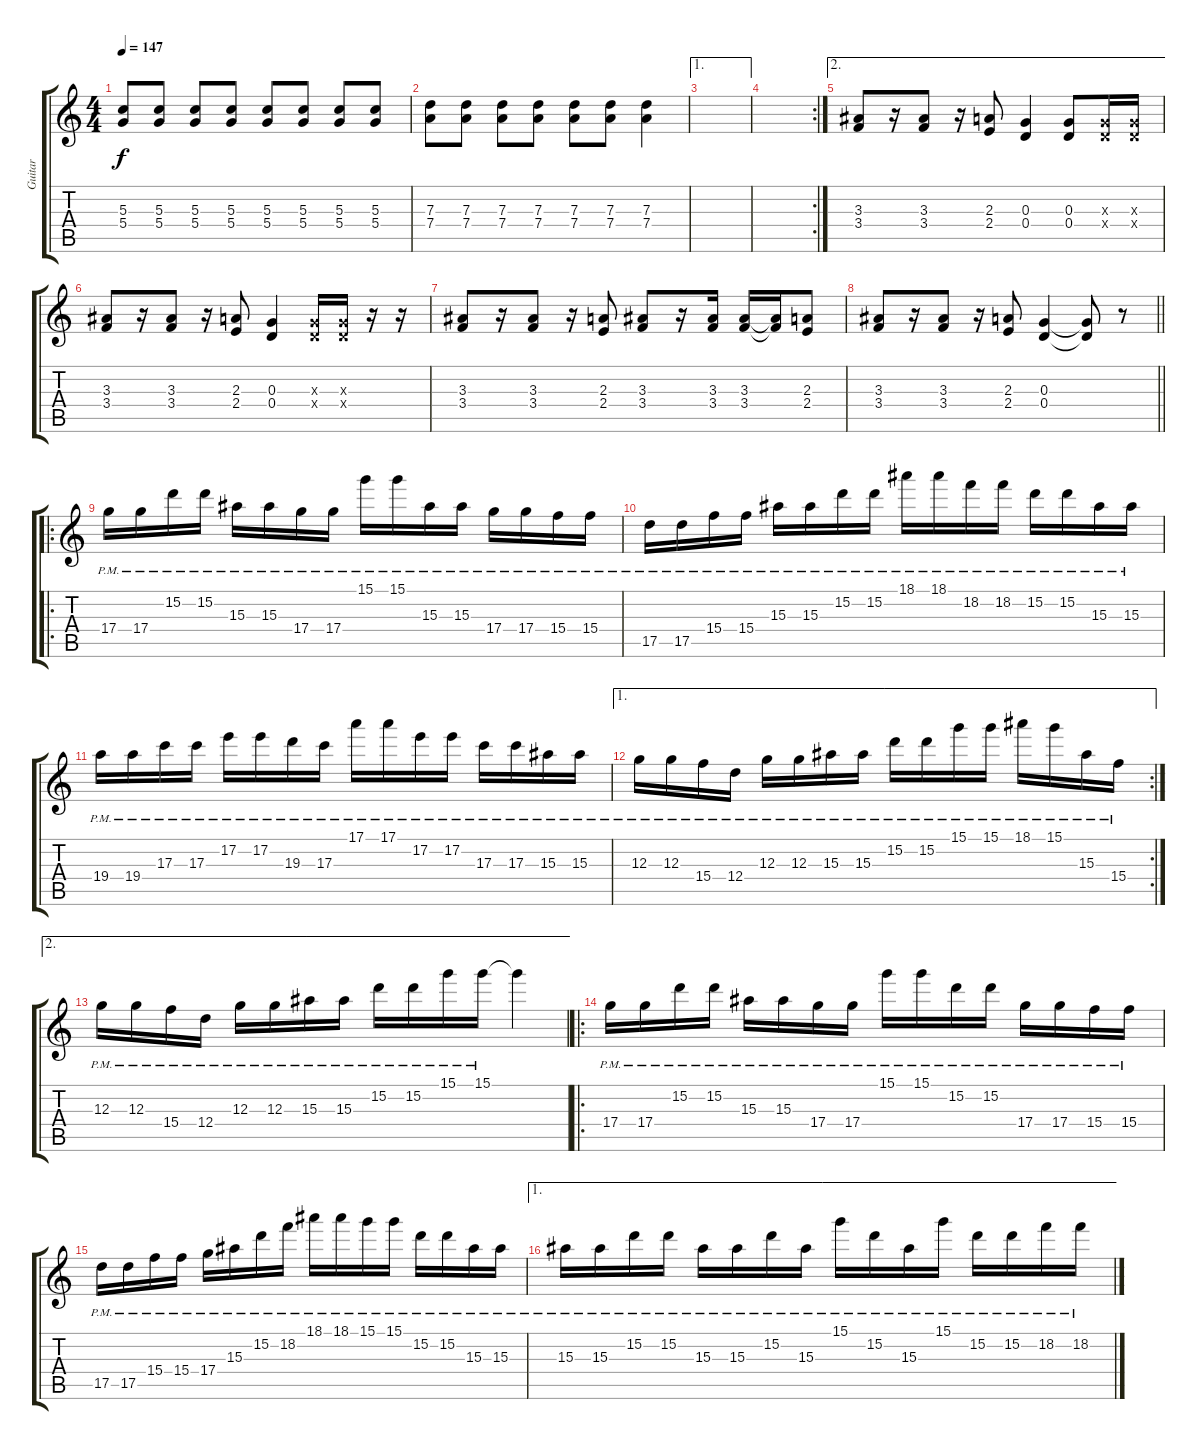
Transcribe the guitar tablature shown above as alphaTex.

\track ("Guitar" "Guitar") {instrument distortionguitar}
\staff {score tabs}
\tuning (E4 B3 G3 D3 A2 E2) {hide}
\ts (4 4)
\tempo 147
\clef g2
\ks c
(5.3 5.4).8{dy f} (5.3 5.4).8 (5.3 5.4).8 (5.3 5.4).8 (5.3 5.4).8 (5.3 5.4).8 (5.3 5.4).8 (5.3 5.4).8 |
(7.3 7.4).8 (7.3 7.4).8 (7.3 7.4).8 (7.3 7.4).8 (7.3 7.4).8 (7.3 7.4).8 (7.3 7.4).4 |
\ae 1
|
\rc 2
|
\ae 2
(3.3 3.4).8 r.16 (3.3 3.4).8 r.16 (2.3 2.4).8 (0.3 0.4).4 (0.3 0.4).8 (0.3{x} 0.4{x}).16 (0.3{x} 0.4{x}).16 |
(3.3 3.4).8 r.16 (3.3 3.4).8 r.16 (2.3 2.4).8 (0.3 0.4).4 (0.3{x} 0.4{x}).16 (0.3{x} 0.4{x}).16 r.16 r.16 |
(3.3 3.4).8 r.16 (3.3 3.4).8 r.16 (2.3 2.4).8 (3.3 3.4).8 r.16 (3.3 3.4).16 (3.3 3.4).16 (3.3{t} 3.4{t}).16 (2.3 2.4).8 |
\barLineRight lightlight
(3.3 3.4).8 r.16 (3.3 3.4).8 r.16 (2.3 2.4).8 (0.3 0.4).4 (0.3{t} 0.4{t}).8 r.8 |
\ro
17.4{pm}.16 17.4{pm}.16 15.2{pm}.16 15.2{pm}.16 15.3{pm}.16 15.3{pm}.16 17.4{pm}.16 17.4{pm}.16 15.1{pm}.16 15.1{pm}.16 15.3{pm}.16 15.3{pm}.16 17.4{pm}.16 17.4{pm}.16 15.4{pm}.16 15.4{pm}.16 |
17.5{pm}.16 17.5{pm}.16 15.4{pm}.16 15.4{pm}.16 15.3{pm}.16 15.3{pm}.16 15.2{pm}.16 15.2{pm}.16 18.1{pm}.16 18.1{pm}.16 18.2{pm}.16 18.2{pm}.16 15.2{pm}.16 15.2{pm}.16 15.3{pm}.16 15.3{pm}.16 |
19.4{pm}.16 19.4{pm}.16 17.3{pm}.16 17.3{pm}.16 17.2{pm}.16 17.2{pm}.16 19.3{pm}.16 17.3{pm}.16 17.1{pm}.16 17.1{pm}.16 17.2{pm}.16 17.2{pm}.16 17.3{pm}.16 17.3{pm}.16 15.3{pm}.16 15.3{pm}.16 |
\ae 1
\rc 2
12.3{pm}.16 12.3{pm}.16 15.4{pm}.16 12.4{pm}.16 12.3{pm}.16 12.3{pm}.16 15.3{pm}.16 15.3{pm}.16 15.2{pm}.16 15.2{pm}.16 15.1{pm}.16 15.1{pm}.16 18.1{pm}.16 15.1{pm}.16 15.3{pm}.16 15.4{pm}.16 |
\ae 2
12.3{pm}.16 12.3{pm}.16 15.4{pm}.16 12.4{pm}.16 12.3{pm}.16 12.3{pm}.16 15.3{pm}.16 15.3{pm}.16 15.2{pm}.16 15.2{pm}.16 15.1{pm}.16 15.1{pm}.16 15.1{t}.4 |
\ro
17.4{pm}.16 17.4{pm}.16 15.2{pm}.16 15.2{pm}.16 15.3{pm}.16 15.3{pm}.16 17.4{pm}.16 17.4{pm}.16 15.1{pm}.16 15.1{pm}.16 15.2{pm}.16 15.2{pm}.16 17.4{pm}.16 17.4{pm}.16 15.4{pm}.16 15.4{pm}.16 |
17.5{pm}.16 17.5{pm}.16 15.4{pm}.16 15.4{pm}.16 17.4{pm}.16 15.3{pm}.16 15.2{pm}.16 18.2{pm}.16 18.1{pm}.16 18.1{pm}.16 15.1{pm}.16 15.1{pm}.16 15.2{pm}.16 15.2{pm}.16 15.3{pm}.16 15.3{pm}.16 |
\ae 1
15.3{pm}.16 15.3{pm}.16 15.2{pm}.16 15.2{pm}.16 15.3{pm}.16 15.3{pm}.16 15.2{pm}.16 15.3{pm}.16 15.1{pm}.16 15.2{pm}.16 15.3{pm}.16 15.1{pm}.16 15.2{pm}.16 15.2{pm}.16 18.2{pm}.16 18.2{pm}.16
